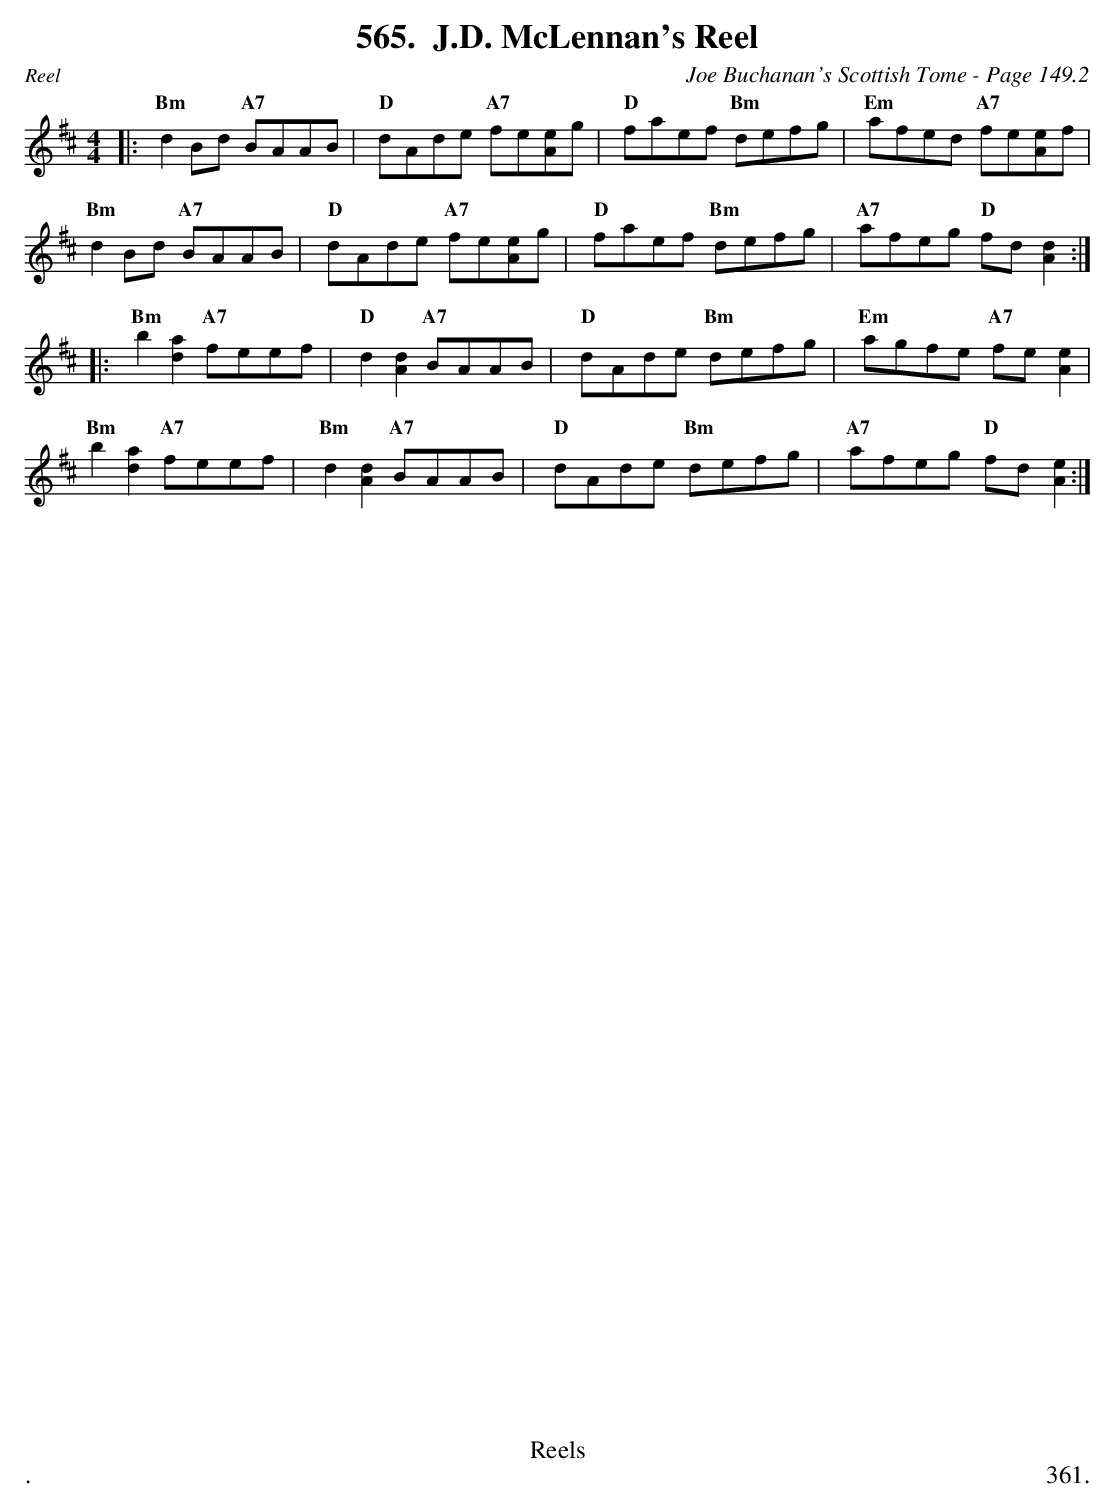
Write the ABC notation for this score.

X:1
T:J.D. McLennan's Reel
C:Joe Buchanan's Scottish Tome - Page 149.2
L:1/8
M:4/4
K:D
|:"Bm"d2 Bd "A7"BAAB | "D" dAde "A7"fe[Ae]g | "D" faef "Bm"defg | "Em" afed "A7"fe[Ae]f |
"Bm"d2 Bd "A7"BAAB | "D" dAde "A7"fe[Ae]g | "D" faef "Bm"defg | "A7" afeg "D"fd [Ad]2 :|
|:"Bm"b2 [da]2 "A7"feef | "D" d2 [Ad]2 "A7"BAAB | "D" dAde "Bm"defg | "Em" agfe "A7"fe [Ae]2 |
"Bm"b2 [da]2 "A7"feef | "Bm" d2 [Ad]2 "A7"BAAB | "D" dAde "Bm"defg | "A7" afeg "D"fd [Ae]2 :|
